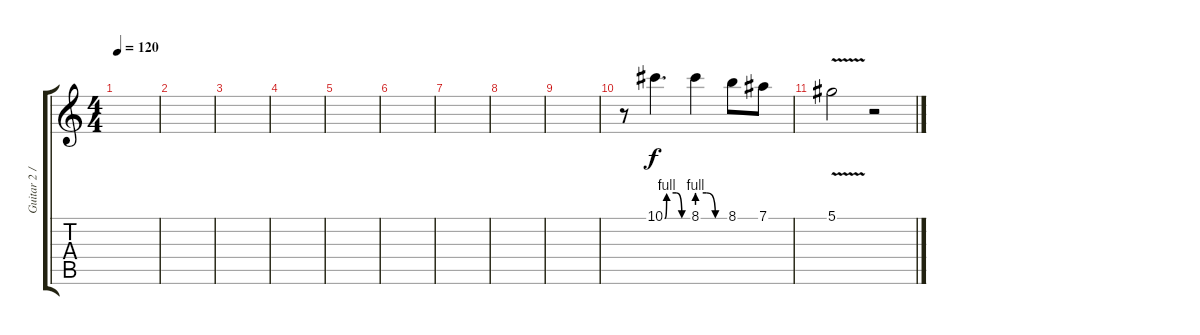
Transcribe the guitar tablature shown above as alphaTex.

\track ("Guitar 2 / (Singer)" "Guitar 2 /") {instrument overdrivenguitar}
\staff {score tabs}
\tuning (Eb4 Bb3 Gb3 Db3 Ab2 Eb2) {hide}
\ts (4 4)
\tempo 120
\clef g2
\ks c
|
|
|
|
|
|
|
|
|
r.8 10.1{be (custom 0 0 5 4 30 4 45 0 60 0)}.4{d} 8.1{be (custom 0 4 20 4 40 0 60 0)}.4 8.1.8 7.1.8 |
5.1{v}.2 r.2
